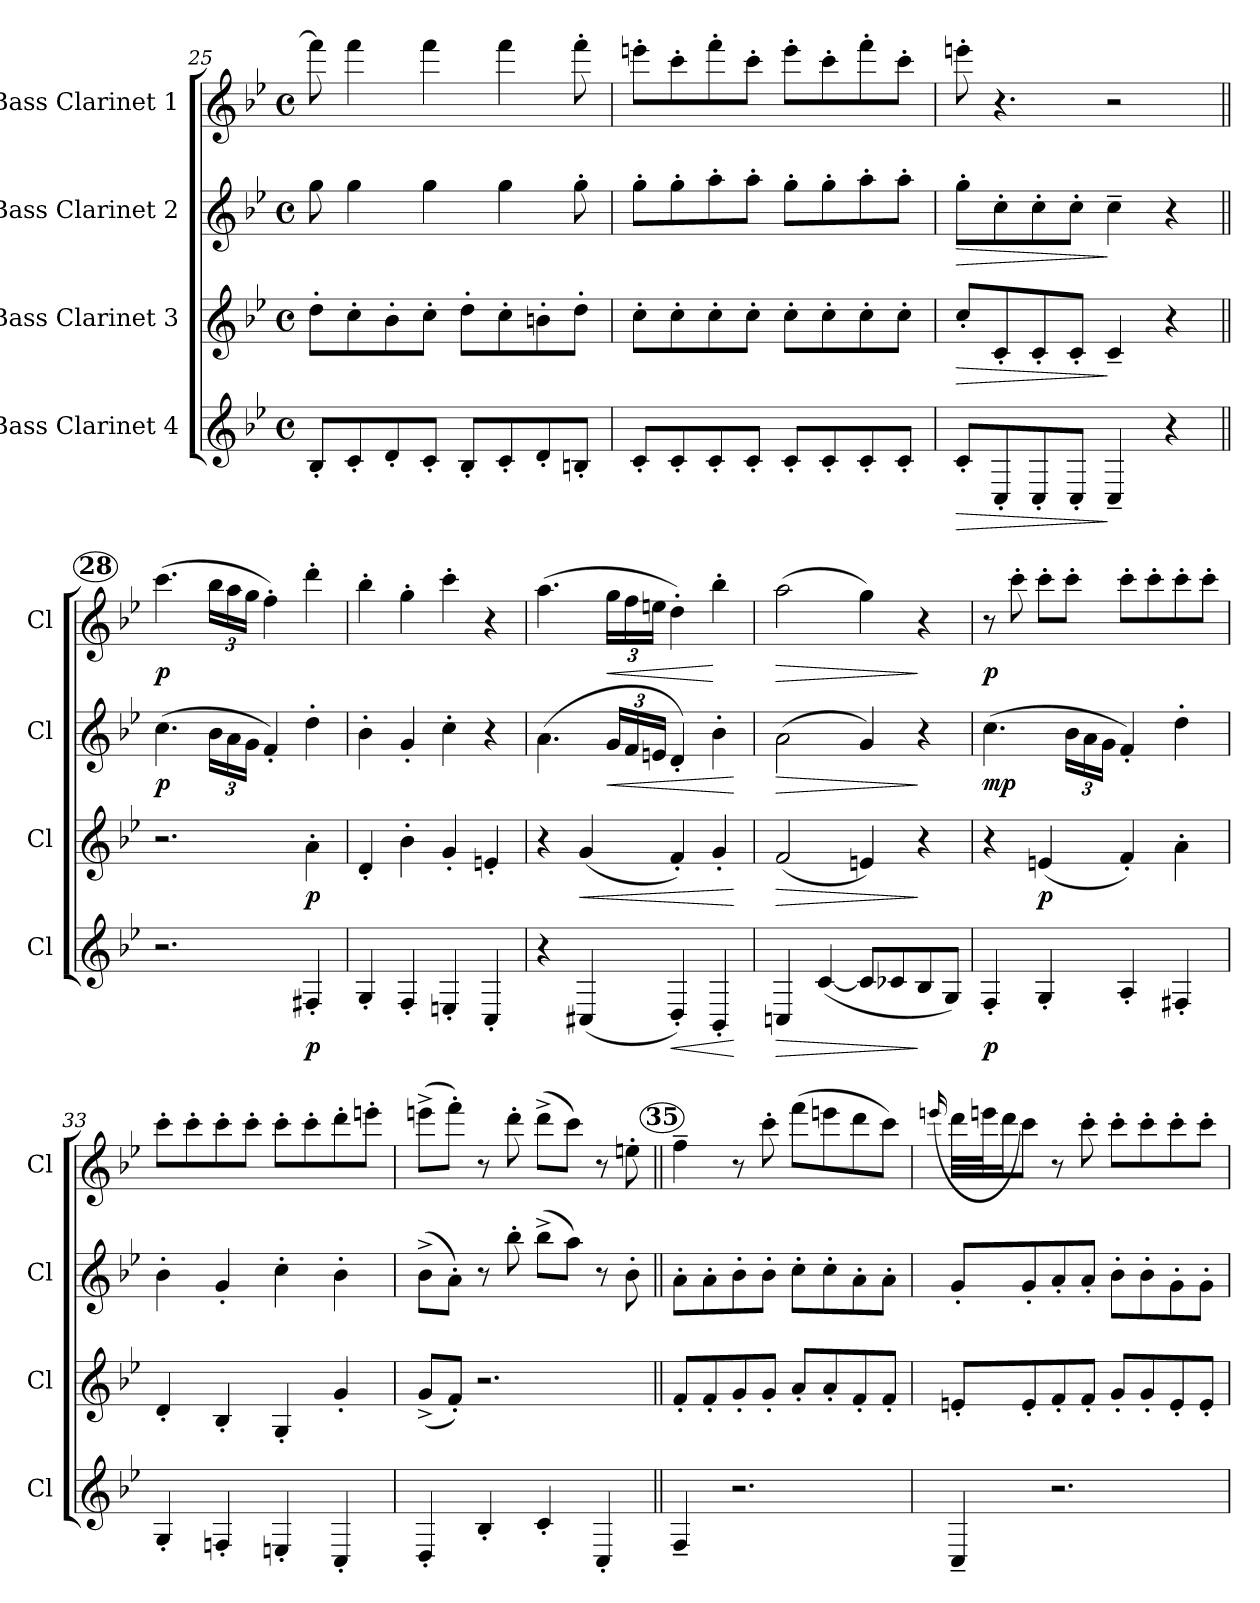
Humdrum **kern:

**kern	**dynam	**kern	**dynam	**kern	**dynam	**kern	**dynam
*part4	*part4	*part3	*part3	*part2	*part2	*part1	*part1
*staff4	*staff4	*staff3	*staff3	*staff2	*staff2	*staff1	*staff1
*I"Bass Clarinet 4	*	*I"Bass Clarinet 3	*	*I"Bass Clarinet 2	*	*I"Bass Clarinet 1	*
*I'Cl	*	*I'Cl	*	*I'Cl	*	*I'Cl	*
*clefG2	*	*clefG2	*	*clefG2	*	*clefG2	*
*ITrd8c14	*	*ITrd8c14	*	*ITrd8c14	*	*ITrd8c14	*
*k[b-e-]	*	*k[b-e-]	*	*k[b-e-]	*	*k[b-e-]	*
*B-:	*	*B-:	*	*B-:	*	*B-:	*
*M4/4	*	*M4/4	*	*M4/4	*	*M4/4	*
*met(c)	*	*met(c)	*	*met(c)	*	*met(c)	*
=25	=25	=25	=25	=25	=25	=25	=25
8BB-'</L	.	8d'>\L	.	8g\	.	8ff\]	.
8C'</	.	8c'>\	.	4g\	.	4ff\	.
8D'</	.	8B-'>\	.	.	.	.	.
8C'</J	.	8c'>\J	.	4g\	.	4ff\	.
8BB-'</L	.	8d'>\L	.	.	.	.	.
8C'</	.	8c'>\	.	4g\	.	4ff\	.
8D'</	.	8Bn'>\	.	.	.	.	.
8BBn'</J	.	8d'>\J	.	8g'>\	.	8ff'>\	.
=26	=26	=26	=26	=26	=26	=26	=26
8C'</L	.	8c'>\L	.	8g'>\L	.	8een'>\L	.
8C'</	.	8c'>\	.	8g'>\	.	8cc'>\	.
8C'</	.	8c'>\	.	8a'>\	.	8ff'>\	.
8C'</J	.	8c'>\J	.	8a'>\J	.	8cc'>\J	.
8C'</L	.	8c'>\L	.	8g'>\L	.	8ee'>\L	.
8C'</	.	8c'>\	.	8g'>\	.	8cc'>\	.
8C'</	.	8c'>\	.	8a'>\	.	8ff'>\	.
8C'</J	.	8c'>\J	.	8a'>\J	.	8cc'>\J	.
=27	=27	=27	=27	=27	=27	=27	=27
!	!LO:HP:b	!	!LO:HP:b	!	!LO:HP:b	!	!
8C'</L	>	8c'</L	>	8g'>\L	>	8een'>\	.
8CC'</	.	8C'</	.	8c'>\	.	4.r	.
8CC'</	.	8C'</	.	8c'>\	.	.	.
8CC'</J	.	8C'</J	.	8c'>\J	.	.	.
4CC~</	]	4C~</	]	4c~>\	]	2r	.
4r	.	4r	.	4r	.	.	.
!!LO:REH:place=s1:a:B:enc=circle:fs=10.8:t=28
=28||	=28||	=28||	=28||	=28||	=28||	=28||	=28||
!	!	!	!	!	!LO:DY:b	!	!LO:DY:b
2.r	.	2.r	.	(>4.c\	p	(>4.cc\	p
.	.	.	.	24B-\LL	.	24b-\LL	.
.	.	.	.	24A\	.	24a\	.
.	.	.	.	24G\JJ	.	24g\JJ	.
.	.	.	.	4F'</)	.	4f'>\)	.
!	!LO:DY:b	!	!LO:DY:b	!	!	!	!
4FF#X'</	p	4A'>\	p	4d'>\	.	4dd'>\	.
=29	=29	=29	=29	=29	=29	=29	=29
4GG'</	.	4D'</	.	4B-'>\	.	4b-'>\	.
4FF'</	.	4B-'>\	.	4G'</	.	4g'>\	.
4EEn'</	.	4G'</	.	4c'>\	.	4cc'>\	.
4CC'</	.	4En'</	.	4r	.	4r	.
=30	=30	=30	=30	=30	=30	=30	=30
4r	.	4r	.	(>4.A\	.	(>4.a\	.
!	!	!	!LO:HP:b	!	!	!	!
(<4CC#X/	.	(<4G/	<	.	.	.	.
!	!	!	!	!	!LO:HP:b	!	!LO:HP:b
.	.	.	.	24G/LL	<	24g\LL	<
.	.	.	.	24F/	.	24f\	.
.	.	.	.	24En/JJ	.	24en\JJ	.
!	!LO:HP:b	!	!	!	!	!	!
4DD'</)	<	4F'</)	.	4D'</)	.	4d'>\)	.
4BBB-'</	.	4G'</	.	4B-'>\	.	4b-'>\	[
.	[	.	[	.	[	.	.
!!LO:PB:g=z
=31	=31	=31	=31	=31	=31	=31	=31
!	!LO:HP:b	!	!LO:HP:b	!	!LO:HP:b	!	!LO:HP:b
4CCn/	>	(<2F/	>	(>2A\	>	(>2a\	>
(<[4C/	.	.	.	.	.	.	.
8C/L]	.	4En/)	.	4G/)	.	4g\)	.
8C-X/	.	.	.	.	.	.	.
8BB-/	]	4r	]	4r	]	4r	]
8GG/J)	.	.	.	.	.	.	.
=32	=32	=32	=32	=32	=32	=32	=32
!	!LO:DY:b	!	!	!	!LO:DY:b	!	!LO:DY:b
4FF'</	p	4r	.	(>4.c\	mp	8r	p
.	.	.	.	.	.	8cc'>\	.
!	!	!	!LO:DY:b	!	!	!	!
4GG'</	.	(<4En/	p	.	.	8cc'>\L	.
.	.	.	.	24B-\LL	.	8cc'>\J	.
.	.	.	.	24A\	.	.	.
.	.	.	.	24G\JJ	.	.	.
4AA'</	.	4F'</)	.	4F'</)	.	8cc'>\L	.
.	.	.	.	.	.	8cc'>\	.
4FF#X'</	.	4A'>\	.	4d'>\	.	8cc'>\	.
.	.	.	.	.	.	8cc'>\J	.
=33	=33	=33	=33	=33	=33	=33	=33
4GG'</	.	4D'</	.	4B-'>\	.	8cc'>\L	.
.	.	.	.	.	.	8cc'>\	.
4FFn'</	.	4BB-'</	.	4G'</	.	8cc'>\	.
.	.	.	.	.	.	8cc'>\J	.
4EEn'</	.	4GG'</	.	4c'>\	.	8cc'>\L	.
.	.	.	.	.	.	8cc'>\	.
4CC'</	.	4G'</	.	4B-'>\	.	8dd'>\	.
.	.	.	.	.	.	8een'>\J	.
=34	=34	=34	=34	=34	=34	=34	=34
4DD'</	.	(<8G^</L	.	(>8B-^>\L	.	(>8een^>\L	.
.	.	8F'</J)	.	8A'>\J)	.	8ff'>\J)	.
4BB-'</	.	2.r	.	8r	.	8r	.
.	.	.	.	8b-'>\	.	8dd'>\	.
4C'</	.	.	.	(>8b-^>\L	.	(>8dd^>\L	.
.	.	.	.	8a\J)	.	8cc\J)	.
4CC'</	.	.	.	8r	.	8r	.
.	.	.	.	8B-'>\	.	8en'>\	.
!!LO:REH:place=s1:a:B:enc=circle:fs=10.8:t=35
=35||	=35||	=35||	=35||	=35||	=35||	=35||	=35||
4FF~</	.	8F'</L	.	8A'>\L	.	4f~>\	.
.	.	8F'</	.	8A'>\	.	.	.
2.r	.	8G'</	.	8B-'>\	.	8r	.
.	.	8G'</J	.	8B-'>\J	.	8cc'>\	.
.	.	8A'</L	.	8c'>\L	.	(>8ff\L	.
.	.	8A'</	.	8c'>\	.	8een\	.
.	.	8F'</	.	8A'>\	.	8dd\	.
.	.	8F'</J	.	8A'>\J	.	8cc\J)	.
=36	=36	=36	=36	=36	=36	=36	=36
.	.	.	.	.	.	(16qqeen/	.
4CC~</	.	8En'</L	.	8G'</L	.	32dd\LLL	.
.	.	.	.	.	.	32ee\J	.
.	.	.	.	.	.	16dd\J	.
.	.	8E'</	.	8G'</	.	8cc\J)	.
2.r	.	8F'</	.	8A'</	.	8r	.
.	.	8F'</J	.	8A'</J	.	8cc'>\	.
.	.	8G'</L	.	8B-'>\L	.	8cc'>\L	.
.	.	8G'</	.	8B-'>\	.	8cc'>\	.
.	.	8E'</	.	8G'>\	.	8cc'>\	.
.	.	8E'</J	.	8G'>\J	.	8cc'>\J	.
=	=	=	=	=	=	=	=
*-	*-	*-	*-	*-	*-	*-	*-
